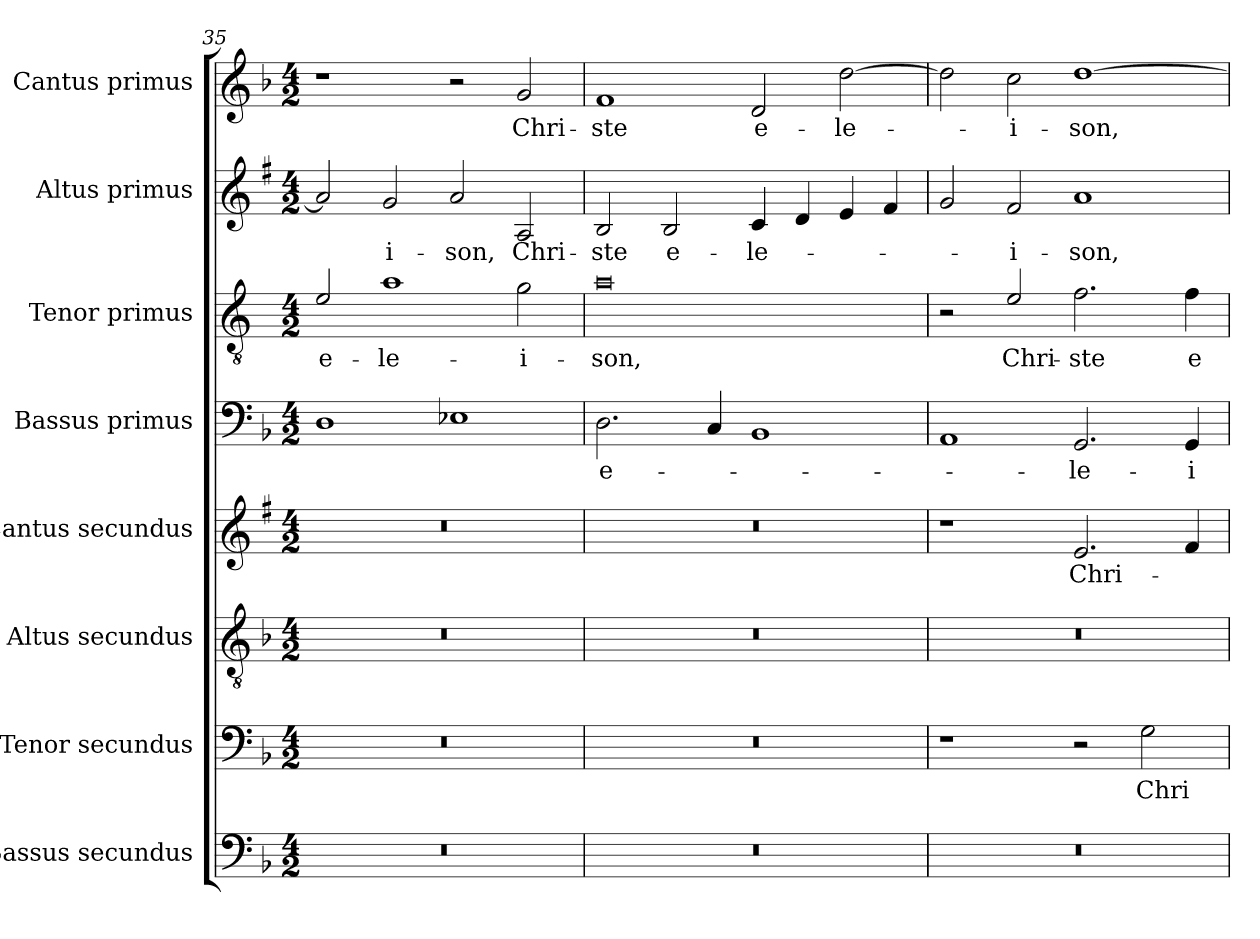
**kern	**kern	**text	**kern	**kern	**text	**kern	**text	**kern	**text	**kern	**text	**kern	**text
*part8	*part7	*part7	*part6	*part5	*part5	*part4	*part4	*part3	*part3	*part2	*part2	*part1	*part1
*staff8	*staff7	*staff7	*staff6	*staff5	*staff5	*staff4	*staff4	*staff3	*staff3	*staff2	*staff2	*staff1	*staff1
*I"Bassus secundus	*I"Tenor secundus	*	*I"Altus secundus	*I"Cantus secundus	*	*I"Bassus primus	*	*I"Tenor primus	*	*I"Altus primus	*	*I"Cantus primus	*
*I'B2	*I'T2	*	*I'A2	*I'C2	*	*I'B1	*	*I'T1	*	*I'A1	*	*I'C1	*
!!LO:LB:g=z
*clefF4	*clefF4	*	*clefGv2	*clefG2	*	*clefF4	*	*clefGv2	*	*clefG2	*	*clefG2	*
*	*	*	*	*ITrd1c2	*	*	*	*ITrd4c7	*	*ITrd1c2	*	*	*
*k[b-]	*k[b-]	*	*k[b-]	*k[b-]	*	*k[b-]	*	*k[b-]	*	*k[b-]	*	*k[b-]	*
*F:	*F:	*	*F:	*F:	*	*F:	*	*F:	*	*F:	*	*F:	*
*M4/2	*M4/2	*	*M4/2	*M4/2	*	*M4/2	*	*M4/2	*	*M4/2	*	*M4/2	*
=35	=35	=35	=35	=35	=35	=35	=35	=35	=35	=35	=35	=35	=35
!	!	!	!	!	!	!	!	!	!LO:LY:b	!	!	!	!
0r	0r	.	0r	0r	.	1D	.	2A/	e-	2g/]	.	1r	.
!	!	!	!	!	!	!	!	!	!LO:LY:b	!	!LO:LY:b	!	!
.	.	.	.	.	.	.	.	1d	-le-	2f/	-i-	.	.
!	!	!	!	!	!	!	!	!	!	!	!LO:LY:b	!	!
.	.	.	.	.	.	1E-X	.	.	.	2g/	-son,	2r	.
!	!	!	!	!	!	!	!	!	!LO:LY:b	!	!LO:LY:b	!	!LO:LY:b
.	.	.	.	.	.	.	.	2c\	-i-	2G/	Chri-	2g/	Chri-
=36	=36	=36	=36	=36	=36	=36	=36	=36	=36	=36	=36	=36	=36
!	!	!	!	!	!	!	!LO:LY:b	!	!LO:LY:b	!	!LO:LY:b	!	!LO:LY:b
0r	0r	.	0r	0r	.	2.D\	e-	0d	-son,	2A/	-ste	1f	-ste
!	!	!	!	!	!	!	!	!	!	!	!LO:LY:b	!	!
.	.	.	.	.	.	.	.	.	.	2A/	e-	.	.
.	.	.	.	.	.	4C/	.	.	.	.	.	.	.
!	!	!	!	!	!	!	!	!	!	!	!LO:LY:b	!	!LO:LY:b
.	.	.	.	.	.	1BB-	.	.	.	4B-/	-le-	2d/	e-
.	.	.	.	.	.	.	.	.	.	4c/	.	.	.
!	!	!	!	!	!	!	!	!	!	!	!	!	!LO:LY:b
.	.	.	.	.	.	.	.	.	.	4d/	.	[2dd\	-le-
.	.	.	.	.	.	.	.	.	.	4e/	.	.	.
=37	=37	=37	=37	=37	=37	=37	=37	=37	=37	=37	=37	=37	=37
0r	1r	.	0r	1r	.	1AA	.	2r	.	2f/	.	2dd\]	.
!	!	!	!	!	!	!	!	!	!LO:LY:b	!	!LO:LY:b	!	!LO:LY:b
.	.	.	.	.	.	.	.	2A/	Chri-	2e/	-i-	2cc\	-i-
!	!	!	!	!	!LO:LY:b	!	!LO:LY:b	!	!LO:LY:b	!	!LO:LY:b	!	!LO:LY:b
.	2r	.	.	2.d/	Chri-	2.GG/	-le-	2.B-\	-ste	1g	-son,	[1dd	-son,
!	!	!LO:LY:b	!	!	!	!	!	!	!	!	!	!	!
.	2G\	Chri-	.	.	.	.	.	.	.	.	.	.	.
!	!	!	!	!	!	!	!LO:LY:b	!	!LO:LY:b	!	!	!	!
.	.	.	.	4e/	.	4GG/	-i-	4B-\	e-	.	.	.	.
=	=	=	=	=	=	=	=	=	=	=	=	=	=
*-	*-	*-	*-	*-	*-	*-	*-	*-	*-	*-	*-	*-	*-
